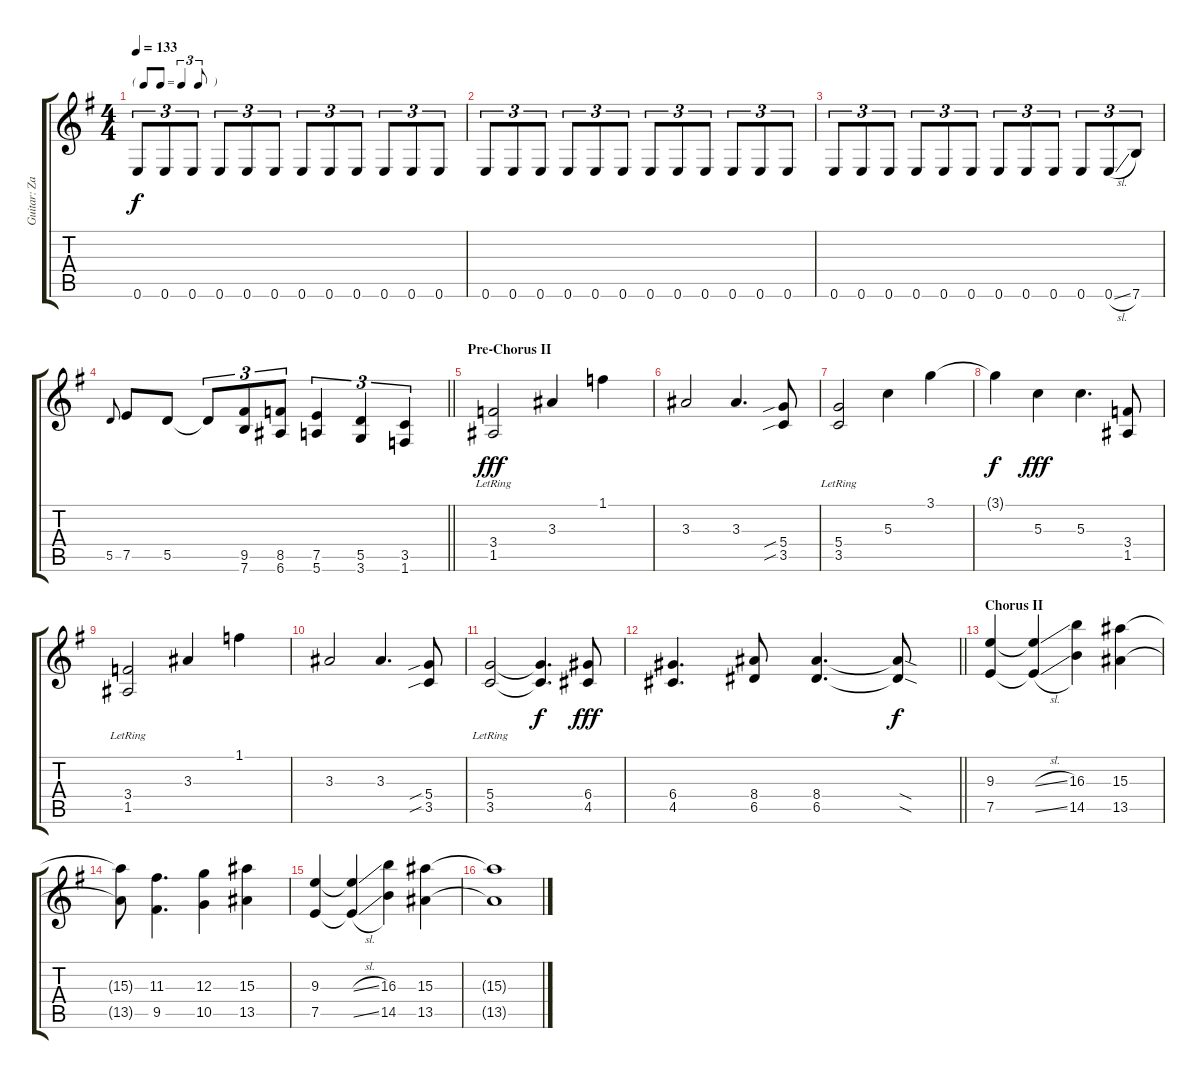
\track ("Guitar: Zakk" "Guitar: Za") {instrument distortionguitar}
\staff {score tabs}
\tuning (E4 B3 G3 D3 A2 E2) {hide}
\ts (4 4)
\tf triplet8th
\tempo 133
\clef g2
\ks g
0.6.8{tu (3 2) dy f} 0.6.8{tu (3 2)} 0.6.8{tu (3 2)} 0.6.8{tu (3 2)} 0.6.8{tu (3 2)} 0.6.8{tu (3 2)} 0.6.8{tu (3 2)} 0.6.8{tu (3 2)} 0.6.8{tu (3 2)} 0.6.8{tu (3 2)} 0.6.8{tu (3 2)} 0.6.8{tu (3 2)} |
0.6.8{tu (3 2)} 0.6.8{tu (3 2)} 0.6.8{tu (3 2)} 0.6.8{tu (3 2)} 0.6.8{tu (3 2)} 0.6.8{tu (3 2)} 0.6.8{tu (3 2)} 0.6.8{tu (3 2)} 0.6.8{tu (3 2)} 0.6.8{tu (3 2)} 0.6.8{tu (3 2)} 0.6.8{tu (3 2)} |
0.6.8{tu (3 2)} 0.6.8{tu (3 2)} 0.6.8{tu (3 2)} 0.6.8{tu (3 2)} 0.6.8{tu (3 2)} 0.6.8{tu (3 2)} 0.6.8{tu (3 2)} 0.6.8{tu (3 2)} 0.6.8{tu (3 2)} 0.6.8{tu (3 2)} 0.6{sl}.8{tu (3 2)} 7.6.8{tu (3 2)} |
\barLineRight lightlight
5.5.8{gr onbeat} 7.5.8 5.5.8 5.5{t}.8{tu (3 2)} (9.5 7.6).8{tu (3 2)} (8.5 6.6).8{tu (3 2)} (7.5 5.6).4{tu (3 2)} (5.5 3.6).4{tu (3 2)} (3.5 1.6).4{tu (3 2)} |
\section ("" "Pre-Chorus II")
(3.4{lr} 1.5).2{dy fff} 3.3.4 1.1.4 |
3.3.2 3.3.4{d} (5.4{sib} 3.5{sib}).8 |
(5.4{lr} 3.5).2 5.3.4 3.1.4 |
3.1{t}.4{dy f} 5.3.4{dy fff} 5.3.4{d} (3.4 1.5).8 |
(3.4{lr} 1.5).2 3.3.4 1.1.4 |
3.3.2 3.3.4{d} (5.4{sib} 3.5{sib}).8 |
(5.4{lr} 3.5).2 (5.4{t} 3.5{t}).4{d dy f} (6.4 4.5).8{dy fff} |
\barLineRight lightlight
(6.4 4.5).4{d} (8.4 6.5).8 (8.4 6.5).4{d} (8.4{sod t} 6.5{sod t}).8{dy f} |
\section ("" "Chorus II")
(9.3 7.5).4 (9.3{sl t} 7.5{sl t}).4 (16.3 14.5).4 (15.3 13.5).4 |
(15.3{t} 13.5{t}).8 (11.3 9.5).4{d} (12.3 10.5).4 (15.3 13.5).4 |
(9.3 7.5).4 (9.3{sl t} 7.5{sl t}).4 (16.3 14.5).4 (15.3 13.5).4 |
(15.3{t} 13.5{t}).1
